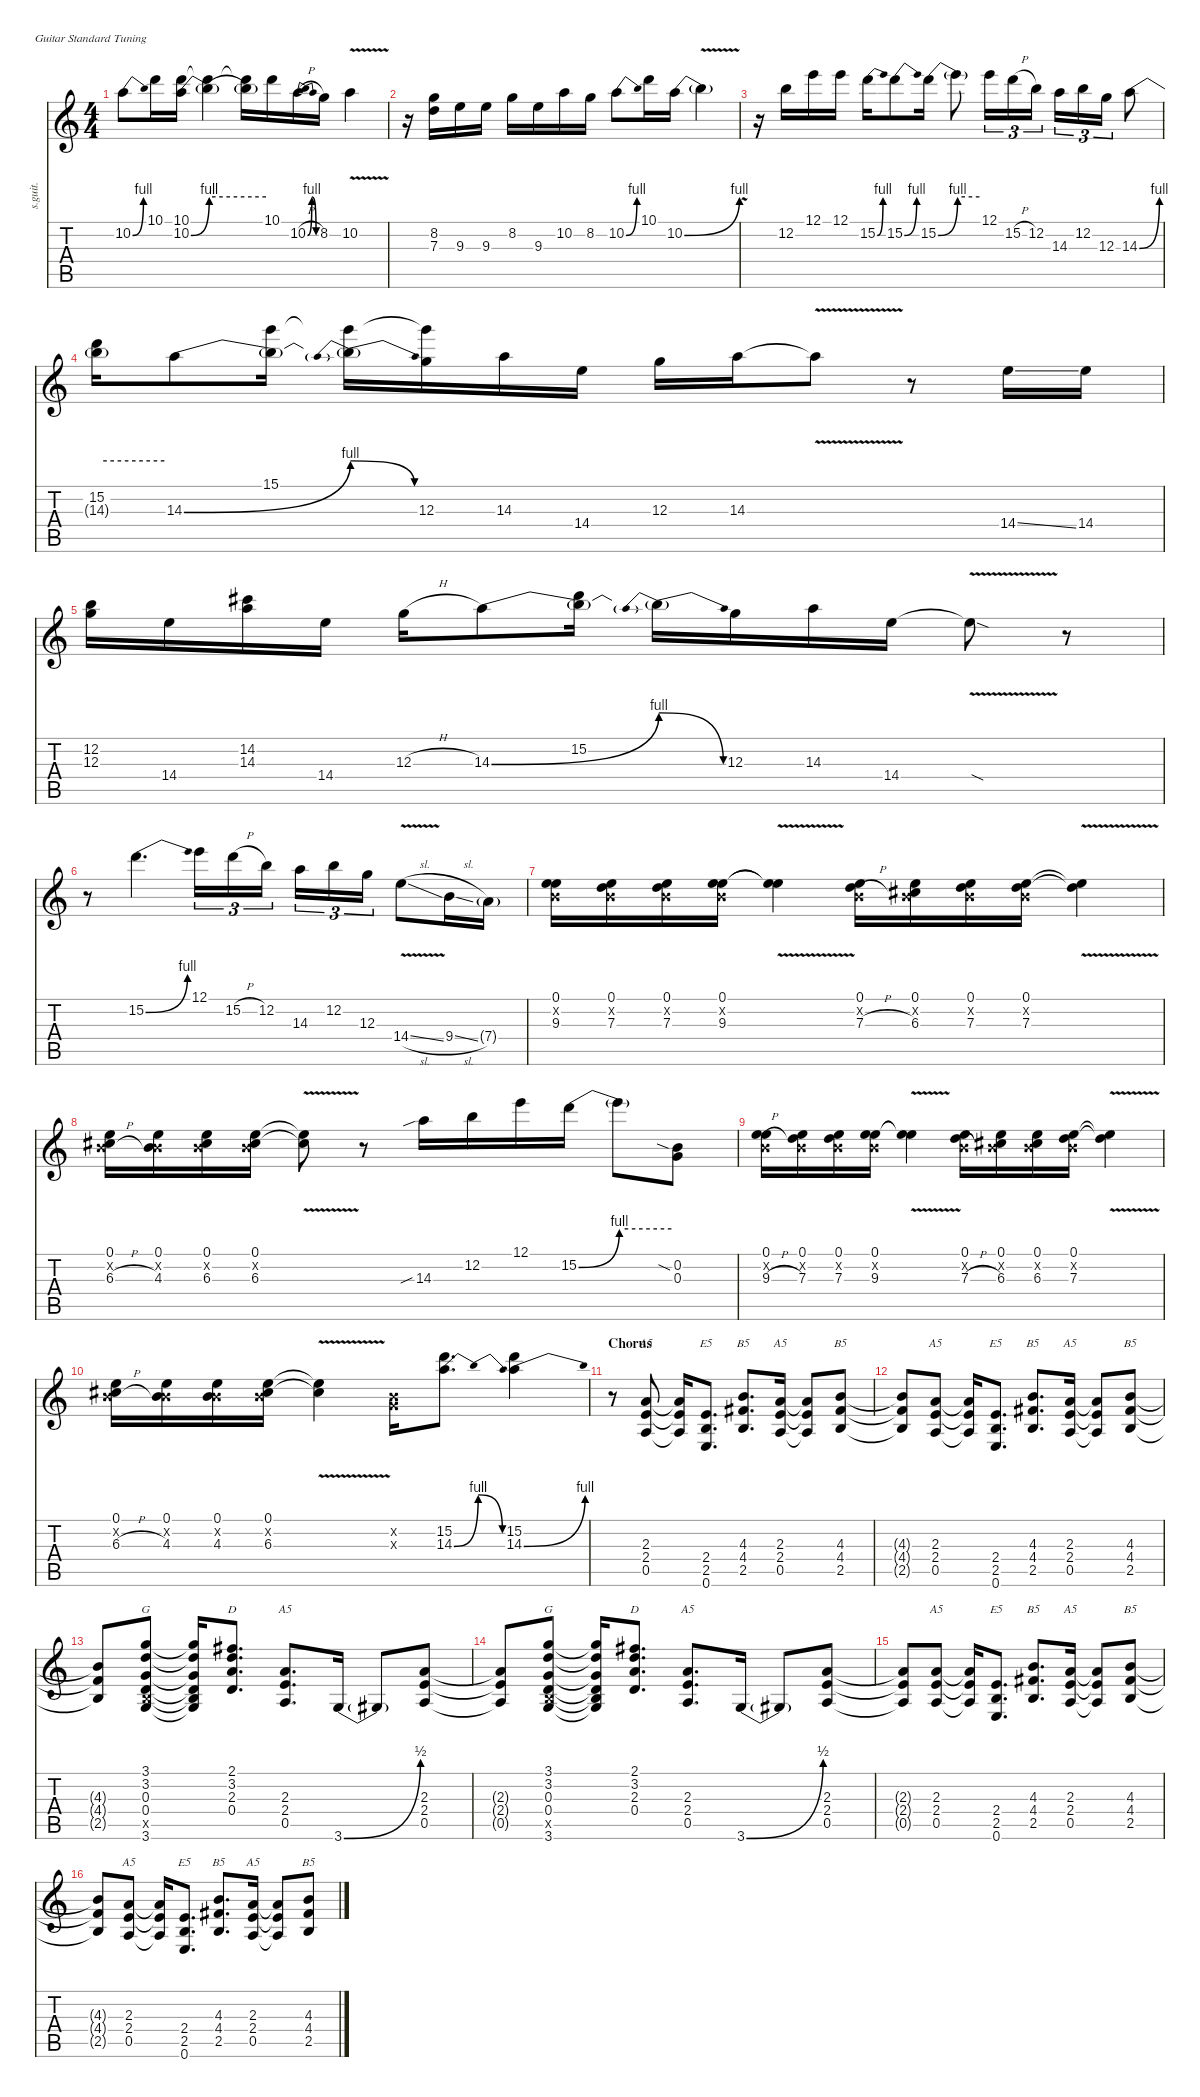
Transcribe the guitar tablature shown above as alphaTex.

\defaultSystemsLayout 4
\hideDynamics
\bracketExtendMode nobrackets
\track ("Angus Young - Lead Guitar" "s.guit.") {instrument overdrivenguitar}
\staff {score tabs}
\tuning (E4 B3 G3 D3 A2 E2)
\chord ("E5" 3 1 2 2 0 x) {showdiagram false}
\chord ("A5" 3 1 2 2 0 x) {showdiagram false}
\chord ("B5" 3 1 2 2 0 x) {showdiagram false}
\chord ("G" 3 1 2 2 0 x) {showdiagram false}
\chord ("D" 3 1 2 2 0 x) {showdiagram false}
\ts (4 4)
\tempo (95 hide)
\clef g2
\ks c
10.2{be (bend 0 0 15 4)}.8{lyrics (0 "") lyrics (1 "") lyrics (2 "") lyrics (3 "") lyrics (4 "") dy f} 10.1.16{lyrics (0 "") lyrics (1 "") lyrics (2 "") lyrics (3 "") lyrics (4 "")} (10.1 10.2{be (bend 0 0 15 4)}).16{lyrics (0 "") lyrics (1 "") lyrics (2 "") lyrics (3 "") lyrics (4 "")} (10.1{t} 10.2{be (hold 0 4 60 4) t}).4{lyrics (0 "") lyrics (1 "") lyrics (2 "") lyrics (3 "") lyrics (4 "")} (10.1{t} 10.2{t}).16{lyrics (0 "") lyrics (1 "") lyrics (2 "") lyrics (3 "") lyrics (4 "")} 10.1.16{lyrics (0 "") lyrics (1 "") lyrics (2 "") lyrics (3 "") lyrics (4 "")} 10.2{be (bendrelease 0 0 30 4 30 4 60 0) h}.16{lyrics (0 "") lyrics (1 "") lyrics (2 "") lyrics (3 "") lyrics (4 "")} 8.2.16{lyrics (0 "") lyrics (1 "") lyrics (2 "") lyrics (3 "") lyrics (4 "")} 10.2{v}.4{lyrics (0 "") lyrics (1 "") lyrics (2 "") lyrics (3 "") lyrics (4 "")} |
r.16 (8.2 7.3).16{lyrics (0 "") lyrics (1 "") lyrics (2 "") lyrics (3 "") lyrics (4 "")} 9.3.16{lyrics (0 "") lyrics (1 "") lyrics (2 "") lyrics (3 "") lyrics (4 "")} 9.3.16{lyrics (0 "") lyrics (1 "") lyrics (2 "") lyrics (3 "") lyrics (4 "")} 8.2.16{lyrics (0 "") lyrics (1 "") lyrics (2 "") lyrics (3 "") lyrics (4 "")} 9.3.16{lyrics (0 "") lyrics (1 "") lyrics (2 "") lyrics (3 "") lyrics (4 "")} 10.2.16{lyrics (0 "") lyrics (1 "") lyrics (2 "") lyrics (3 "") lyrics (4 "")} 8.2.16{lyrics (0 "") lyrics (1 "") lyrics (2 "") lyrics (3 "") lyrics (4 "")} 10.2{be (bend 0 0 15 4)}.8{lyrics (0 "") lyrics (1 "") lyrics (2 "") lyrics (3 "") lyrics (4 "")} 10.1.16{lyrics (0 "") lyrics (1 "") lyrics (2 "") lyrics (3 "") lyrics (4 "")} 10.2{be (bend 0 0 15 4)}.16{lyrics (0 "") lyrics (1 "") lyrics (2 "") lyrics (3 "") lyrics (4 "")} 10.2{v t}.4{lyrics (0 "") lyrics (1 "") lyrics (2 "") lyrics (3 "") lyrics (4 "")} |
r.16 12.2.16{lyrics (0 "") lyrics (1 "") lyrics (2 "") lyrics (3 "") lyrics (4 "")} 12.1.16{lyrics (0 "") lyrics (1 "") lyrics (2 "") lyrics (3 "") lyrics (4 "")} 12.1.16{lyrics (0 "") lyrics (1 "") lyrics (2 "") lyrics (3 "") lyrics (4 "")} 15.2{be (bend 0 0 15 4)}.16{lyrics (0 "") lyrics (1 "") lyrics (2 "") lyrics (3 "") lyrics (4 "")} 15.2{be (bend 0 0 15 4)}.8{lyrics (0 "") lyrics (1 "") lyrics (2 "") lyrics (3 "") lyrics (4 "")} 15.2{be (bend 0 0 15 4)}.16{lyrics (0 "") lyrics (1 "") lyrics (2 "") lyrics (3 "") lyrics (4 "")} 15.2{be (hold 0 4 60 4) t}.8{lyrics (0 "") lyrics (1 "") lyrics (2 "") lyrics (3 "") lyrics (4 "")} 12.1.16{tu (3 2) lyrics (0 "") lyrics (1 "") lyrics (2 "") lyrics (3 "") lyrics (4 "")} 15.2{h}.16{tu (3 2) lyrics (0 "") lyrics (1 "") lyrics (2 "") lyrics (3 "") lyrics (4 "")} 12.2.16{tu (3 2) lyrics (0 "") lyrics (1 "") lyrics (2 "") lyrics (3 "") lyrics (4 "")} 14.3.16{tu (3 2) lyrics (0 "") lyrics (1 "") lyrics (2 "") lyrics (3 "") lyrics (4 "")} 12.2.16{tu (3 2) lyrics (0 "") lyrics (1 "") lyrics (2 "") lyrics (3 "") lyrics (4 "")} 12.3.16{tu (3 2) lyrics (0 "") lyrics (1 "") lyrics (2 "") lyrics (3 "") lyrics (4 "")} 14.3{be (bend 0 0 15 4)}.8{lyrics (0 "") lyrics (1 "") lyrics (2 "") lyrics (3 "") lyrics (4 "")} |
(15.2 14.3{be (hold 0 4 60 4) t}).16{lyrics (0 "") lyrics (1 "") lyrics (2 "") lyrics (3 "") lyrics (4 "")} 14.3{be (bend 0 0 15 4)}.8{lyrics (0 "") lyrics (1 "") lyrics (2 "") lyrics (3 "") lyrics (4 "")} (15.1 14.3{t}).16{lyrics (0 "") lyrics (1 "") lyrics (2 "") lyrics (3 "") lyrics (4 "")} (15.1{t} 14.3{be (prebendrelease 0 4 30 0) t}).16{lyrics (0 "") lyrics (1 "") lyrics (2 "") lyrics (3 "") lyrics (4 "")} (15.1{t} 12.3).16{lyrics (0 "") lyrics (1 "") lyrics (2 "") lyrics (3 "") lyrics (4 "")} 14.3.16{lyrics (0 "") lyrics (1 "") lyrics (2 "") lyrics (3 "") lyrics (4 "")} 14.4.16{lyrics (0 "") lyrics (1 "") lyrics (2 "") lyrics (3 "") lyrics (4 "")} 12.3.16{lyrics (0 "") lyrics (1 "") lyrics (2 "") lyrics (3 "") lyrics (4 "")} 14.3.16{lyrics (0 "") lyrics (1 "") lyrics (2 "") lyrics (3 "") lyrics (4 "")} 14.3{v t}.8{lyrics (0 "") lyrics (1 "") lyrics (2 "") lyrics (3 "") lyrics (4 "")} r.8 14.4{ss}.16{lyrics (0 "") lyrics (1 "") lyrics (2 "") lyrics (3 "") lyrics (4 "")} 14.4.16{lyrics (0 "") lyrics (1 "") lyrics (2 "") lyrics (3 "") lyrics (4 "")} |
(12.2 12.3).16{lyrics (0 "") lyrics (1 "") lyrics (2 "") lyrics (3 "") lyrics (4 "")} 14.4.16{lyrics (0 "") lyrics (1 "") lyrics (2 "") lyrics (3 "") lyrics (4 "")} (14.2{acc #} 14.3).16{lyrics (0 "") lyrics (1 "") lyrics (2 "") lyrics (3 "") lyrics (4 "")} 14.4.16{lyrics (0 "") lyrics (1 "") lyrics (2 "") lyrics (3 "") lyrics (4 "")} 12.3{h}.16{lyrics (0 "") lyrics (1 "") lyrics (2 "") lyrics (3 "") lyrics (4 "")} 14.3{be (bend 0 0 15 4)}.8{lyrics (0 "") lyrics (1 "") lyrics (2 "") lyrics (3 "") lyrics (4 "")} (15.2 14.3{t}).16{lyrics (0 "") lyrics (1 "") lyrics (2 "") lyrics (3 "") lyrics (4 "")} 14.3{be (prebendrelease 0 4 30 0) t}.16{lyrics (0 "") lyrics (1 "") lyrics (2 "") lyrics (3 "") lyrics (4 "")} 12.3.16{lyrics (0 "") lyrics (1 "") lyrics (2 "") lyrics (3 "") lyrics (4 "")} 14.3.16{lyrics (0 "") lyrics (1 "") lyrics (2 "") lyrics (3 "") lyrics (4 "")} 14.4.16{lyrics (0 "") lyrics (1 "") lyrics (2 "") lyrics (3 "") lyrics (4 "")} 14.4{v sod t}.8{lyrics (0 "") lyrics (1 "") lyrics (2 "") lyrics (3 "") lyrics (4 "")} r.8 |
r.8 15.2{be (bend 0 0 15 4)}.4{d lyrics (0 "") lyrics (1 "") lyrics (2 "") lyrics (3 "") lyrics (4 "")} 12.1.16{tu (3 2) lyrics (0 "") lyrics (1 "") lyrics (2 "") lyrics (3 "") lyrics (4 "")} 15.2{h}.16{tu (3 2) lyrics (0 "") lyrics (1 "") lyrics (2 "") lyrics (3 "") lyrics (4 "")} 12.2.16{tu (3 2) lyrics (0 "") lyrics (1 "") lyrics (2 "") lyrics (3 "") lyrics (4 "")} 14.3.16{tu (3 2) lyrics (0 "") lyrics (1 "") lyrics (2 "") lyrics (3 "") lyrics (4 "")} 12.2.16{tu (3 2) lyrics (0 "") lyrics (1 "") lyrics (2 "") lyrics (3 "") lyrics (4 "")} 12.3.16{tu (3 2) lyrics (0 "") lyrics (1 "") lyrics (2 "") lyrics (3 "") lyrics (4 "")} 14.4{v sl}.8{lyrics (0 "") lyrics (1 "") lyrics (2 "") lyrics (3 "") lyrics (4 "")} 9.4{sl}.16{lyrics (0 "") lyrics (1 "") lyrics (2 "") lyrics (3 "") lyrics (4 "") dy pp} 7.4{g}.16{lyrics (0 "") lyrics (1 "") lyrics (2 "") lyrics (3 "") lyrics (4 "")} |
(0.1 0.2{x} 9.3).16{lyrics (0 "") lyrics (1 "") lyrics (2 "") lyrics (3 "") lyrics (4 "") dy f} (0.1 0.2{x} 7.3).16{lyrics (0 "") lyrics (1 "") lyrics (2 "") lyrics (3 "") lyrics (4 "")} (0.1 0.2{x} 7.3).16{lyrics (0 "") lyrics (1 "") lyrics (2 "") lyrics (3 "") lyrics (4 "")} (0.1 0.2{x} 9.3).16{lyrics (0 "") lyrics (1 "") lyrics (2 "") lyrics (3 "") lyrics (4 "")} (0.1{t} 9.3{v t}).4{lyrics (0 "") lyrics (1 "") lyrics (2 "") lyrics (3 "") lyrics (4 "")} (0.1 0.2{x} 7.3{h}).16{lyrics (0 "") lyrics (1 "") lyrics (2 "") lyrics (3 "") lyrics (4 "")} (0.1 0.2{x} 6.3{acc #}).16{lyrics (0 "") lyrics (1 "") lyrics (2 "") lyrics (3 "") lyrics (4 "")} (0.1 0.2{x} 7.3).16{lyrics (0 "") lyrics (1 "") lyrics (2 "") lyrics (3 "") lyrics (4 "")} (0.1 0.2{x} 7.3).16{lyrics (0 "") lyrics (1 "") lyrics (2 "") lyrics (3 "") lyrics (4 "")} (0.1{t} 7.3{v t}).4{lyrics (0 "") lyrics (1 "") lyrics (2 "") lyrics (3 "") lyrics (4 "")} |
(0.1 0.2{x} 6.3{h acc #}).16{lyrics (0 "") lyrics (1 "") lyrics (2 "") lyrics (3 "") lyrics (4 "")} (0.1 0.2{x} 4.3).16{lyrics (0 "") lyrics (1 "") lyrics (2 "") lyrics (3 "") lyrics (4 "")} (0.1 0.2{x} 6.3{acc #}).16{lyrics (0 "") lyrics (1 "") lyrics (2 "") lyrics (3 "") lyrics (4 "")} (0.1 0.2{x} 6.3{acc #}).16{lyrics (0 "") lyrics (1 "") lyrics (2 "") lyrics (3 "") lyrics (4 "")} (0.1{t} 6.3{v t acc #}).8{lyrics (0 "") lyrics (1 "") lyrics (2 "") lyrics (3 "") lyrics (4 "")} r.8 14.3{sib}.16{lyrics (0 "") lyrics (1 "") lyrics (2 "") lyrics (3 "") lyrics (4 "")} 12.2.16{lyrics (0 "") lyrics (1 "") lyrics (2 "") lyrics (3 "") lyrics (4 "")} 12.1.16{lyrics (0 "") lyrics (1 "") lyrics (2 "") lyrics (3 "") lyrics (4 "")} 15.2{be (bend 0 0 15 4)}.16{lyrics (0 "") lyrics (1 "") lyrics (2 "") lyrics (3 "") lyrics (4 "")} 15.2{be (hold 0 4 60 4) t}.8{lyrics (0 "") lyrics (1 "") lyrics (2 "") lyrics (3 "") lyrics (4 "")} (0.2{sia} 0.3).8{lyrics (0 "") lyrics (1 "") lyrics (2 "") lyrics (3 "") lyrics (4 "")} |
\tempo (96 hide)
(0.1 0.2{x} 9.3{h}).16{lyrics (0 "") lyrics (1 "") lyrics (2 "") lyrics (3 "") lyrics (4 "")} (0.1 0.2{x} 7.3).16{lyrics (0 "") lyrics (1 "") lyrics (2 "") lyrics (3 "") lyrics (4 "")} (0.1 0.2{x} 7.3).16{lyrics (0 "") lyrics (1 "") lyrics (2 "") lyrics (3 "") lyrics (4 "")} (0.1 0.2{x} 9.3).16{lyrics (0 "") lyrics (1 "") lyrics (2 "") lyrics (3 "") lyrics (4 "")} (0.1{t} 9.3{v t}).4{lyrics (0 "") lyrics (1 "") lyrics (2 "") lyrics (3 "") lyrics (4 "")} (0.1 0.2{x} 7.3{h}).16{lyrics (0 "") lyrics (1 "") lyrics (2 "") lyrics (3 "") lyrics (4 "")} (0.1 0.2{x} 6.3{acc #}).16{lyrics (0 "") lyrics (1 "") lyrics (2 "") lyrics (3 "") lyrics (4 "")} (0.1 0.2{x} 6.3{acc #}).16{lyrics (0 "") lyrics (1 "") lyrics (2 "") lyrics (3 "") lyrics (4 "")} (0.1 0.2{x} 7.3).16{lyrics (0 "") lyrics (1 "") lyrics (2 "") lyrics (3 "") lyrics (4 "")} (0.1{t} 7.3{v t}).4{lyrics (0 "") lyrics (1 "") lyrics (2 "") lyrics (3 "") lyrics (4 "")} |
(0.1 0.2{x} 6.3{h acc #}).16{lyrics (0 "") lyrics (1 "") lyrics (2 "") lyrics (3 "") lyrics (4 "")} (0.1 0.2{x} 4.3).16{lyrics (0 "") lyrics (1 "") lyrics (2 "") lyrics (3 "") lyrics (4 "")} (0.1 0.2{x} 4.3).16{lyrics (0 "") lyrics (1 "") lyrics (2 "") lyrics (3 "") lyrics (4 "")} (0.1 0.2{x} 6.3{acc #}).16{lyrics (0 "") lyrics (1 "") lyrics (2 "") lyrics (3 "") lyrics (4 "")} (0.1{t} 6.3{v t acc #}).4{lyrics (0 "") lyrics (1 "") lyrics (2 "") lyrics (3 "") lyrics (4 "")} (0.2{x} 0.3{x}).16{lyrics (0 "") lyrics (1 "") lyrics (2 "") lyrics (3 "") lyrics (4 "")} (15.2 14.3{be (bendrelease 0 0 30 4 30 4 60 0)}).8{d lyrics (0 "") lyrics (1 "") lyrics (2 "") lyrics (3 "") lyrics (4 "")} (15.2 14.3{be (bend 0 0 15 4)}).4{lyrics (0 "") lyrics (1 "") lyrics (2 "") lyrics (3 "") lyrics (4 "")} |
\section ("" "Chorus")
r.8 (2.3 2.4 0.5).8{ch "A5" lyrics (0 "") lyrics (1 "") lyrics (2 "") lyrics (3 "") lyrics (4 "")} (2.3{t} 2.4{t} 0.5{t}).16{lyrics (0 "") lyrics (1 "") lyrics (2 "") lyrics (3 "") lyrics (4 "")} (2.4 2.5 0.6).8{d ch "E5" lyrics (0 "") lyrics (1 "") lyrics (2 "") lyrics (3 "") lyrics (4 "")} (4.3 4.4{acc #} 2.5).8{d ch "B5" lyrics (0 "") lyrics (1 "") lyrics (2 "") lyrics (3 "") lyrics (4 "")} (2.3 2.4 0.5).16{ch "A5" lyrics (0 "") lyrics (1 "") lyrics (2 "") lyrics (3 "") lyrics (4 "")} (2.3{t} 2.4{t} 0.5{t}).8{lyrics (0 "") lyrics (1 "") lyrics (2 "") lyrics (3 "") lyrics (4 "")} (4.3 4.4{acc #} 2.5).8{ch "B5" lyrics (0 "") lyrics (1 "") lyrics (2 "") lyrics (3 "") lyrics (4 "")} |
(4.3{t} 4.4{t acc #} 2.5{t}).8{lyrics (0 "") lyrics (1 "") lyrics (2 "") lyrics (3 "") lyrics (4 "")} (2.3 2.4 0.5).8{ch "A5" lyrics (0 "") lyrics (1 "") lyrics (2 "") lyrics (3 "") lyrics (4 "")} (2.3{t} 2.4{t} 0.5{t}).16{lyrics (0 "") lyrics (1 "") lyrics (2 "") lyrics (3 "") lyrics (4 "")} (2.4 2.5 0.6).8{d ch "E5" lyrics (0 "") lyrics (1 "") lyrics (2 "") lyrics (3 "") lyrics (4 "")} (4.3 4.4{acc #} 2.5).8{d ch "B5" lyrics (0 "") lyrics (1 "") lyrics (2 "") lyrics (3 "") lyrics (4 "")} (2.3 2.4 0.5).16{ch "A5" lyrics (0 "") lyrics (1 "") lyrics (2 "") lyrics (3 "") lyrics (4 "")} (2.3{t} 2.4{t} 0.5{t}).8{lyrics (0 "") lyrics (1 "") lyrics (2 "") lyrics (3 "") lyrics (4 "")} (4.3 4.4{acc #} 2.5).8{ch "B5" lyrics (0 "") lyrics (1 "") lyrics (2 "") lyrics (3 "") lyrics (4 "")} |
(4.3{t} 4.4{t acc #} 2.5{t}).8{lyrics (0 "") lyrics (1 "") lyrics (2 "") lyrics (3 "") lyrics (4 "")} (3.1 3.2 0.3 0.4 2.5{x} 3.6).8{ch "G" lyrics (0 "") lyrics (1 "") lyrics (2 "") lyrics (3 "") lyrics (4 "")} (3.1{t} 3.2{t} 0.3{t} 0.4{t} 2.5{t} 3.6{t}).16{lyrics (0 "") lyrics (1 "") lyrics (2 "") lyrics (3 "") lyrics (4 "")} (2.1{acc #} 3.2 2.3 0.4).8{d ch "D" lyrics (0 "") lyrics (1 "") lyrics (2 "") lyrics (3 "") lyrics (4 "")} (2.3 2.4 0.5).8{d ch "A5" lyrics (0 "") lyrics (1 "") lyrics (2 "") lyrics (3 "") lyrics (4 "")} 3.6{be (bend 0 0 15 2)}.16{lyrics (0 "") lyrics (1 "") lyrics (2 "") lyrics (3 "") lyrics (4 "")} 3.6{t}.8{lyrics (0 "") lyrics (1 "") lyrics (2 "") lyrics (3 "") lyrics (4 "")} (2.3 2.4 0.5).8{lyrics (0 "") lyrics (1 "") lyrics (2 "") lyrics (3 "") lyrics (4 "")} |
(2.3{t} 2.4{t} 0.5{t}).8{lyrics (0 "") lyrics (1 "") lyrics (2 "") lyrics (3 "") lyrics (4 "")} (3.1 3.2 0.3 0.4 2.5{x} 3.6).8{ch "G" lyrics (0 "") lyrics (1 "") lyrics (2 "") lyrics (3 "") lyrics (4 "")} (3.1{t} 3.2{t} 0.3{t} 0.4{t} 2.5{t} 3.6{t}).16{lyrics (0 "") lyrics (1 "") lyrics (2 "") lyrics (3 "") lyrics (4 "")} (2.1{acc #} 3.2 2.3 0.4).8{d ch "D" lyrics (0 "") lyrics (1 "") lyrics (2 "") lyrics (3 "") lyrics (4 "")} (2.3 2.4 0.5).8{d ch "A5" lyrics (0 "") lyrics (1 "") lyrics (2 "") lyrics (3 "") lyrics (4 "")} 3.6{be (bend 0 0 15 2)}.16{lyrics (0 "") lyrics (1 "") lyrics (2 "") lyrics (3 "") lyrics (4 "")} 3.6{t}.8{lyrics (0 "") lyrics (1 "") lyrics (2 "") lyrics (3 "") lyrics (4 "")} (2.3 2.4 0.5).8{lyrics (0 "") lyrics (1 "") lyrics (2 "") lyrics (3 "") lyrics (4 "")} |
(2.3{t} 2.4{t} 0.5{t}).8{lyrics (0 "") lyrics (1 "") lyrics (2 "") lyrics (3 "") lyrics (4 "")} (2.3 2.4 0.5).8{ch "A5" lyrics (0 "") lyrics (1 "") lyrics (2 "") lyrics (3 "") lyrics (4 "")} (2.3{t} 2.4{t} 0.5{t}).16{lyrics (0 "") lyrics (1 "") lyrics (2 "") lyrics (3 "") lyrics (4 "")} (2.4 2.5 0.6).8{d ch "E5" lyrics (0 "") lyrics (1 "") lyrics (2 "") lyrics (3 "") lyrics (4 "")} (4.3 4.4{acc #} 2.5).8{d ch "B5" lyrics (0 "") lyrics (1 "") lyrics (2 "") lyrics (3 "") lyrics (4 "")} (2.3 2.4 0.5).16{ch "A5" lyrics (0 "") lyrics (1 "") lyrics (2 "") lyrics (3 "") lyrics (4 "")} (2.3{t} 2.4{t} 0.5{t}).8{lyrics (0 "") lyrics (1 "") lyrics (2 "") lyrics (3 "") lyrics (4 "")} (4.3 4.4{acc #} 2.5).8{ch "B5" lyrics (0 "") lyrics (1 "") lyrics (2 "") lyrics (3 "") lyrics (4 "")} |
\tempo (97 hide)
(4.3{t} 4.4{t acc #} 2.5{t}).8{lyrics (0 "") lyrics (1 "") lyrics (2 "") lyrics (3 "") lyrics (4 "")} (2.3 2.4 0.5).8{ch "A5" lyrics (0 "") lyrics (1 "") lyrics (2 "") lyrics (3 "") lyrics (4 "")} (2.3{t} 2.4{t} 0.5{t}).16{lyrics (0 "") lyrics (1 "") lyrics (2 "") lyrics (3 "") lyrics (4 "")} (2.4 2.5 0.6).8{d ch "E5" lyrics (0 "") lyrics (1 "") lyrics (2 "") lyrics (3 "") lyrics (4 "")} (4.3 4.4{acc #} 2.5).8{d ch "B5" lyrics (0 "") lyrics (1 "") lyrics (2 "") lyrics (3 "") lyrics (4 "")} (2.3 2.4 0.5).16{ch "A5" lyrics (0 "") lyrics (1 "") lyrics (2 "") lyrics (3 "") lyrics (4 "")} (2.3{t} 2.4{t} 0.5{t}).8{lyrics (0 "") lyrics (1 "") lyrics (2 "") lyrics (3 "") lyrics (4 "")} (4.3 4.4{acc #} 2.5).8{ch "B5" lyrics (0 "") lyrics (1 "") lyrics (2 "") lyrics (3 "") lyrics (4 "")}
